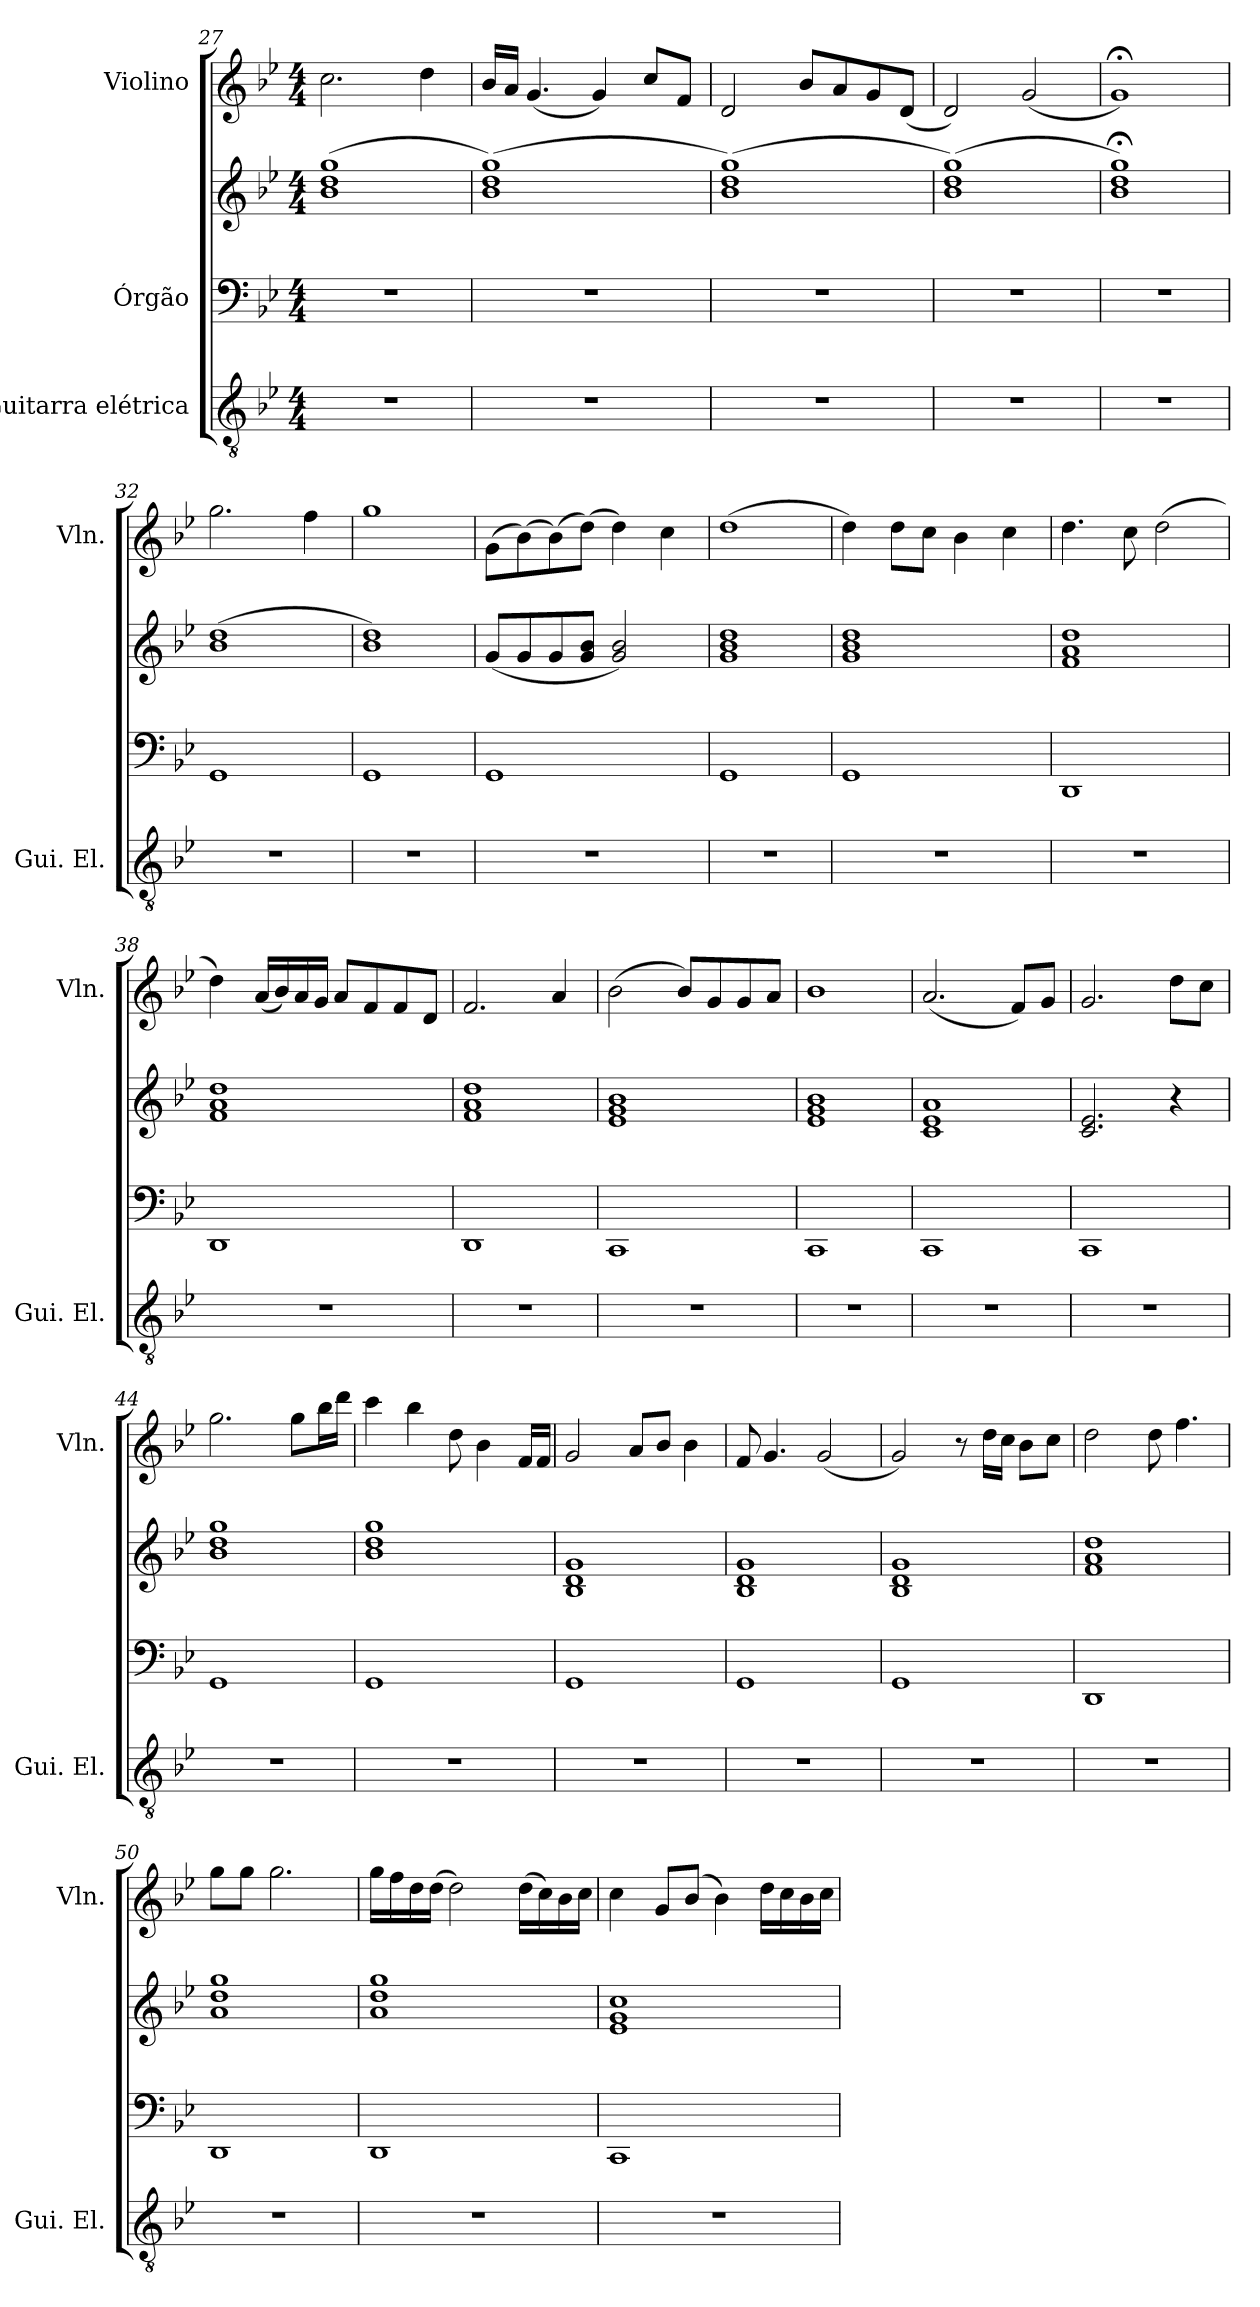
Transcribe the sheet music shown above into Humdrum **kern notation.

**kern	**kern	**kern	**kern
*part3	*part2	*part2	*part1
*staff4	*staff3	*staff2	*staff1
*I"Guitarra elétrica	*I"Órgão	*	*I"Violino
*I'Gui. El.	*	*	*I'Vln.
*clefGv2	*clefF4	*clefG2	*clefG2
*k[b-e-]	*k[b-e-]	*k[b-e-]	*k[b-e-]
*M4/4	*M4/4	*M4/4	*M4/4
=27	=27	=27	=27
1r	1r	(1b- 1dd 1gg	2.cc\
.	.	.	4dd\
=28	=28	=28	=28
1r	1r	(1b- 1dd 1gg)	16b-/LL
.	.	.	16a/JJ
.	.	.	(4.g/
.	.	.	4g/)
.	.	.	8cc/L
.	.	.	8f/J
=29	=29	=29	=29
1r	1r	(1b- 1dd 1gg)	2d/
.	.	.	8b-/L
.	.	.	8a/
.	.	.	8g/
.	.	.	(8d/J
=30	=30	=30	=30
1r	1r	(1b- 1dd 1gg)	2d/)
.	.	.	(2g/
=31	=31	=31	=31
1r	1r	1b-;< 1dd;< 1gg;<)	1g;<)
!!LO:PB:g=z
=32	=32	=32	=32
1r	1GG	(1b- 1dd	2.gg\
.	.	.	4ff\
=33	=33	=33	=33
1r	1GG	1b- 1dd)	1gg
=34	=34	=34	=34
1r	1GG	(8g/L	(8g\L
.	.	8g/	(8b-\)
.	.	8g/	(8b-\)
.	.	8g/ 8b-/J	(8dd\J)
.	.	2g/ 2b-/)	4dd\)
.	.	.	4cc\
=35	=35	=35	=35
1r	1GG	1g 1b- 1dd	(1dd
=36	=36	=36	=36
1r	1GG	1g 1b- 1dd	4dd\)
.	.	.	8dd\L
.	.	.	8cc\J
.	.	.	4b-\
.	.	.	4cc\
=37	=37	=37	=37
1r	1DD	1f 1a 1dd	4.dd\
.	.	.	8cc\
.	.	.	(2dd\
=38	=38	=38	=38
1r	1DD	1f 1a 1dd	4dd\)
.	.	.	(16a/LL
.	.	.	16b-/)
.	.	.	16a/
.	.	.	16g/JJ
.	.	.	8a/L
.	.	.	8f/
.	.	.	8f/
.	.	.	8d/J
=39	=39	=39	=39
1r	1DD	1f 1a 1dd	2.f/
.	.	.	4a/
!!LO:LB:g=z
=40	=40	=40	=40
1r	1CC	1e- 1g 1b-	(2b-\
.	.	.	8b-/L)
.	.	.	8g/
.	.	.	8g/
.	.	.	8a/J
=41	=41	=41	=41
1r	1CC	1e- 1g 1b-	1b-
=42	=42	=42	=42
1r	1CC	1c 1e- 1a	(2.a/
.	.	.	8f/L)
.	.	.	8g/J
=43	=43	=43	=43
1r	1CC	2.c/ 2.e-/	2.g/
.	.	4r	8dd\L
.	.	.	8cc\J
=44	=44	=44	=44
1r	1GG	1b- 1dd 1gg	2.gg\
.	.	.	8gg\L
.	.	.	16bb-\L
.	.	.	16ddd\JJ
=45	=45	=45	=45
1r	1GG	1b- 1dd 1gg	4ccc\
.	.	.	4bb-\
.	.	.	8dd\
.	.	.	4b-\
.	.	.	16f/LL
.	.	.	16f/JJ
=46	=46	=46	=46
1r	1GG	1B- 1d 1g	2g/
.	.	.	8a/L
.	.	.	8b-/J
.	.	.	4b-\
!!LO:LB:g=z
=47	=47	=47	=47
1r	1GG	1B- 1d 1g	8f/
.	.	.	4.g/
.	.	.	(2g/
=48	=48	=48	=48
1r	1GG	1B- 1d 1g	2g/)
.	.	.	8r
.	.	.	16dd\LL
.	.	.	16cc\JJ
.	.	.	8b-\L
.	.	.	8cc\J
=49	=49	=49	=49
1r	1DD	1f 1a 1dd	2dd\
.	.	.	8dd\
.	.	.	4.ff\
=50	=50	=50	=50
1r	1DD	1a 1dd 1gg	8gg\L
.	.	.	8gg\J
.	.	.	2.gg\
=51	=51	=51	=51
1r	1DD	1a 1dd 1gg	16gg\LL
.	.	.	16ff\
.	.	.	16dd\
.	.	.	(16dd\JJ
.	.	.	2dd\)
.	.	.	(16dd\LL
.	.	.	16cc\)
.	.	.	16b-\
.	.	.	16cc\JJ
=52	=52	=52	=52
1r	1CC	1e- 1g 1cc	4cc\
.	.	.	8g/L
.	.	.	(8b-/J
.	.	.	4b-\)
.	.	.	16dd\LL
.	.	.	16cc\
.	.	.	16b-\
.	.	.	16cc\JJ
=	=	=	=
*-	*-	*-	*-
